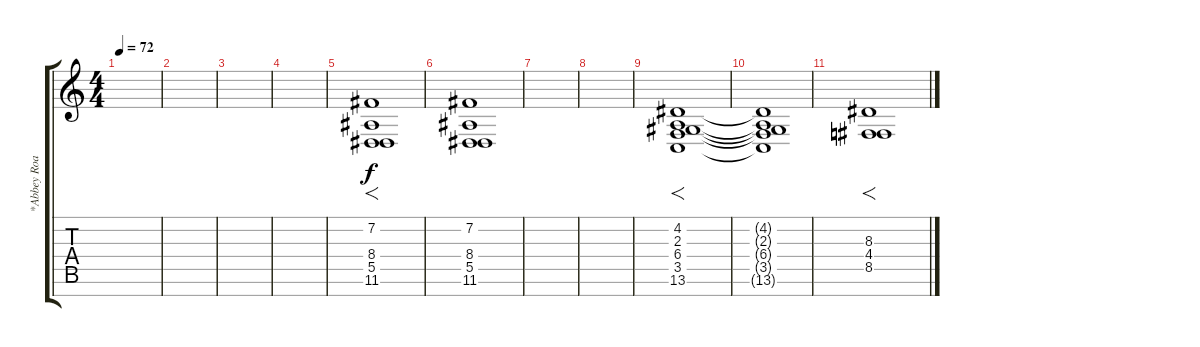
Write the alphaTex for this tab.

\track ("*Abbey Road Orchestra* Brass II" "*Abbey Roa") {instrument trombone}
\staff {score tabs}
\tuning (E4 B3 G3 D3 A2 E2 B1) {hide}
\ts (4 4)
\tempo 72
\clef g2
\ks c
|
|
|
|
(7.2 8.4 5.5 11.6).1{f dy f} |
(7.2 8.4 5.5 11.6).1 |
|
|
(4.2 2.3 6.4 3.5 13.6).1{f} |
(4.2{t} 2.3{t} 6.4{t} 3.5{t} 13.6{t}).1 |
(8.3 4.4 8.5).1{f}
